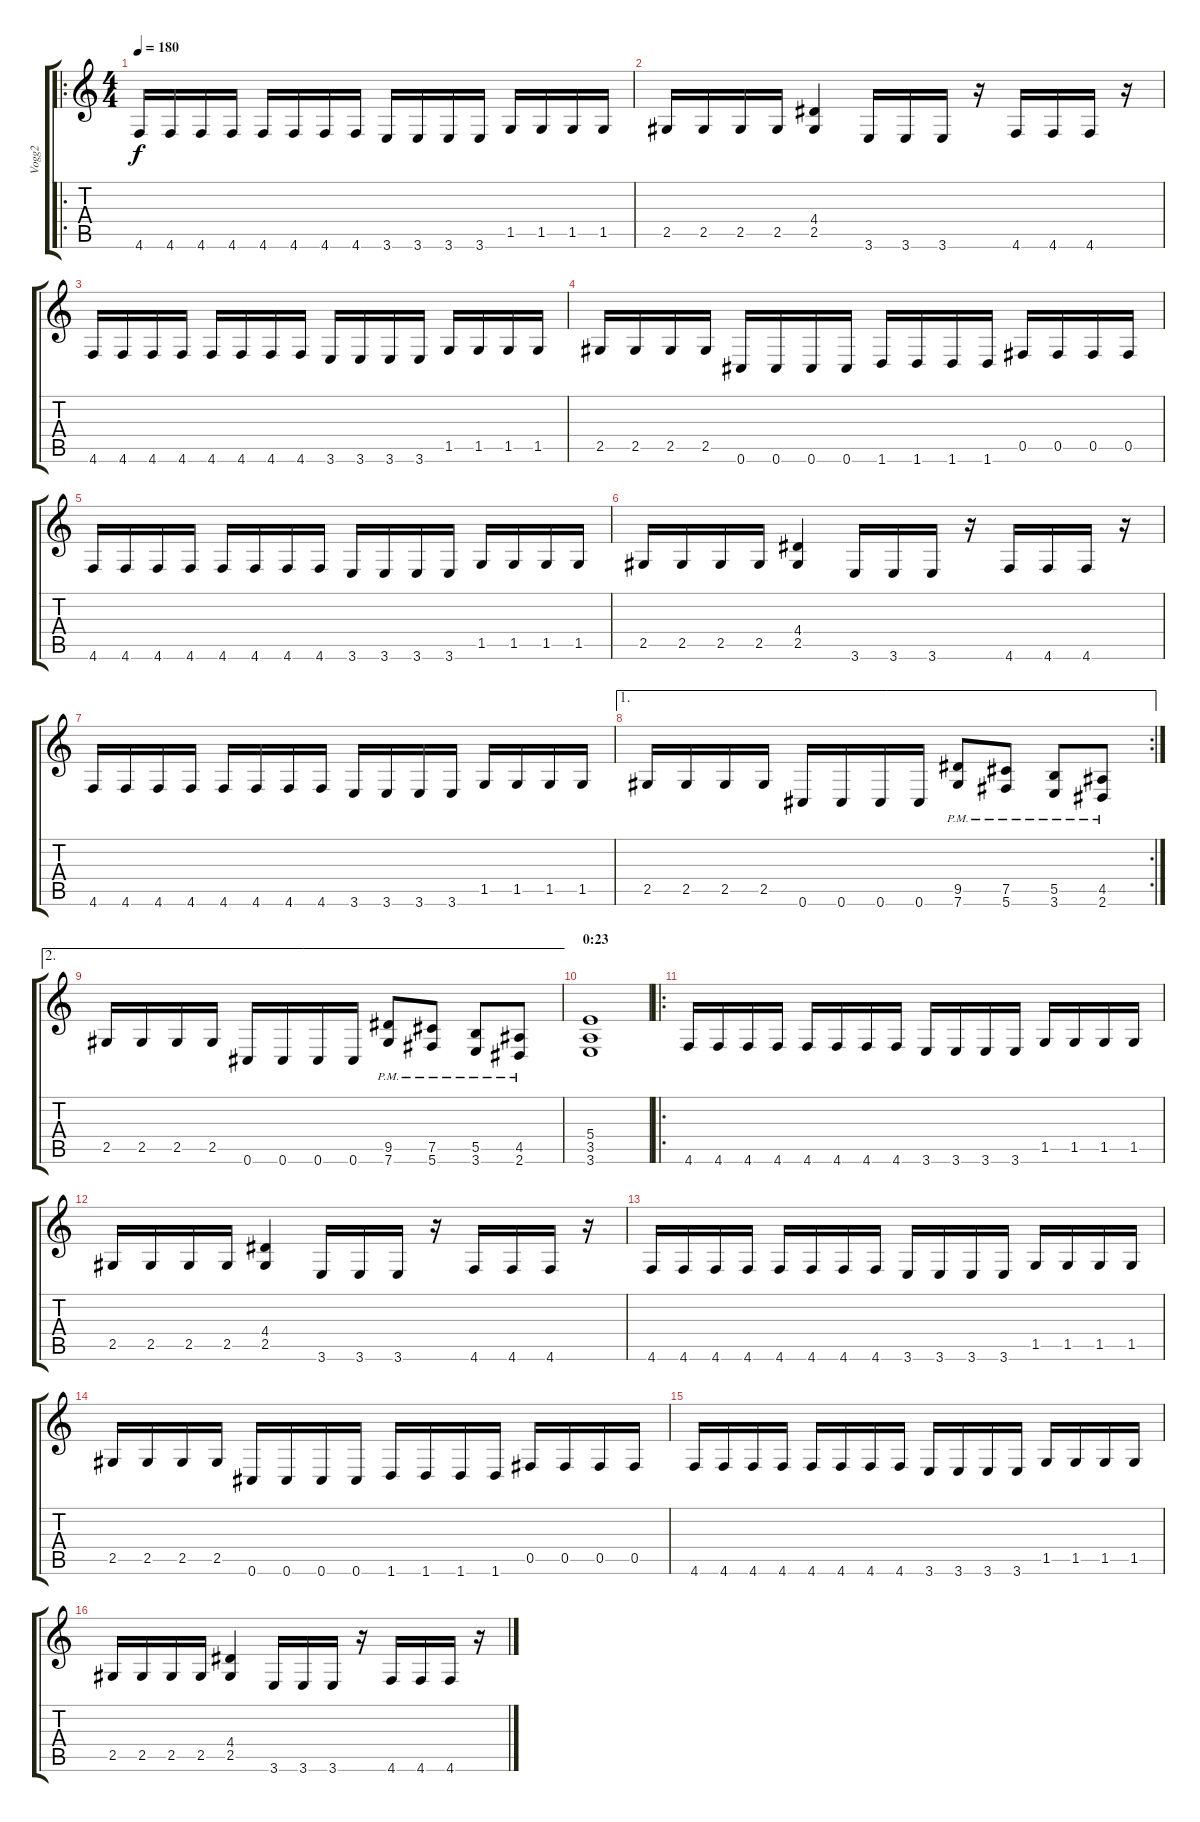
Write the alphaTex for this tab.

\track ("Vogg2" "Vogg2") {instrument distortionguitar}
\staff {score tabs}
\tuning (Db4 Ab3 E3 B2 Gb2 Db2) {hide}
\ro
\ts (4 4)
\tempo 180
\clef g2
\ks c
4.6.16{dy f instrument distortionguitar} 4.6.16 4.6.16 4.6.16 4.6.16 4.6.16 4.6.16 4.6.16 3.6.16 3.6.16 3.6.16 3.6.16 1.5.16 1.5.16 1.5.16 1.5.16 |
2.5.16 2.5.16 2.5.16 2.5.16 (4.4 2.5).4 3.6.16 3.6.16 3.6.16 r.16 4.6.16 4.6.16 4.6.16 r.16 |
4.6.16 4.6.16 4.6.16 4.6.16 4.6.16 4.6.16 4.6.16 4.6.16 3.6.16 3.6.16 3.6.16 3.6.16 1.5.16 1.5.16 1.5.16 1.5.16 |
2.5.16 2.5.16 2.5.16 2.5.16 0.6.16 0.6.16 0.6.16 0.6.16 1.6.16 1.6.16 1.6.16 1.6.16 0.5.16 0.5.16 0.5.16 0.5.16 |
4.6.16 4.6.16 4.6.16 4.6.16 4.6.16 4.6.16 4.6.16 4.6.16 3.6.16 3.6.16 3.6.16 3.6.16 1.5.16 1.5.16 1.5.16 1.5.16 |
2.5.16 2.5.16 2.5.16 2.5.16 (4.4 2.5).4 3.6.16 3.6.16 3.6.16 r.16 4.6.16 4.6.16 4.6.16 r.16 |
4.6.16 4.6.16 4.6.16 4.6.16 4.6.16 4.6.16 4.6.16 4.6.16 3.6.16 3.6.16 3.6.16 3.6.16 1.5.16 1.5.16 1.5.16 1.5.16 |
\ae 1
\rc 2
2.5.16 2.5.16 2.5.16 2.5.16 0.6.16 0.6.16 0.6.16 0.6.16 (9.5{pm} 7.6{pm}).8 (7.5{pm} 5.6{pm}).8 (5.5{pm} 3.6{pm}).8 (4.5{pm} 2.6{pm}).8 |
\ae 2
2.5.16 2.5.16 2.5.16 2.5.16 0.6.16 0.6.16 0.6.16 0.6.16 (9.5{pm} 7.6{pm}).8 (7.5{pm} 5.6{pm}).8 (5.5{pm} 3.6{pm}).8 (4.5{pm} 2.6{pm}).8 |
\section ("" "0:23")
(5.4 3.5 3.6).1 |
\ro
4.6.16 4.6.16 4.6.16 4.6.16 4.6.16 4.6.16 4.6.16 4.6.16 3.6.16 3.6.16 3.6.16 3.6.16 1.5.16 1.5.16 1.5.16 1.5.16 |
2.5.16 2.5.16 2.5.16 2.5.16 (4.4 2.5).4 3.6.16 3.6.16 3.6.16 r.16 4.6.16 4.6.16 4.6.16 r.16 |
4.6.16 4.6.16 4.6.16 4.6.16 4.6.16 4.6.16 4.6.16 4.6.16 3.6.16 3.6.16 3.6.16 3.6.16 1.5.16 1.5.16 1.5.16 1.5.16 |
2.5.16 2.5.16 2.5.16 2.5.16 0.6.16 0.6.16 0.6.16 0.6.16 1.6.16 1.6.16 1.6.16 1.6.16 0.5.16 0.5.16 0.5.16 0.5.16 |
4.6.16 4.6.16 4.6.16 4.6.16 4.6.16 4.6.16 4.6.16 4.6.16 3.6.16 3.6.16 3.6.16 3.6.16 1.5.16 1.5.16 1.5.16 1.5.16 |
2.5.16 2.5.16 2.5.16 2.5.16 (4.4 2.5).4 3.6.16 3.6.16 3.6.16 r.16 4.6.16 4.6.16 4.6.16 r.16
